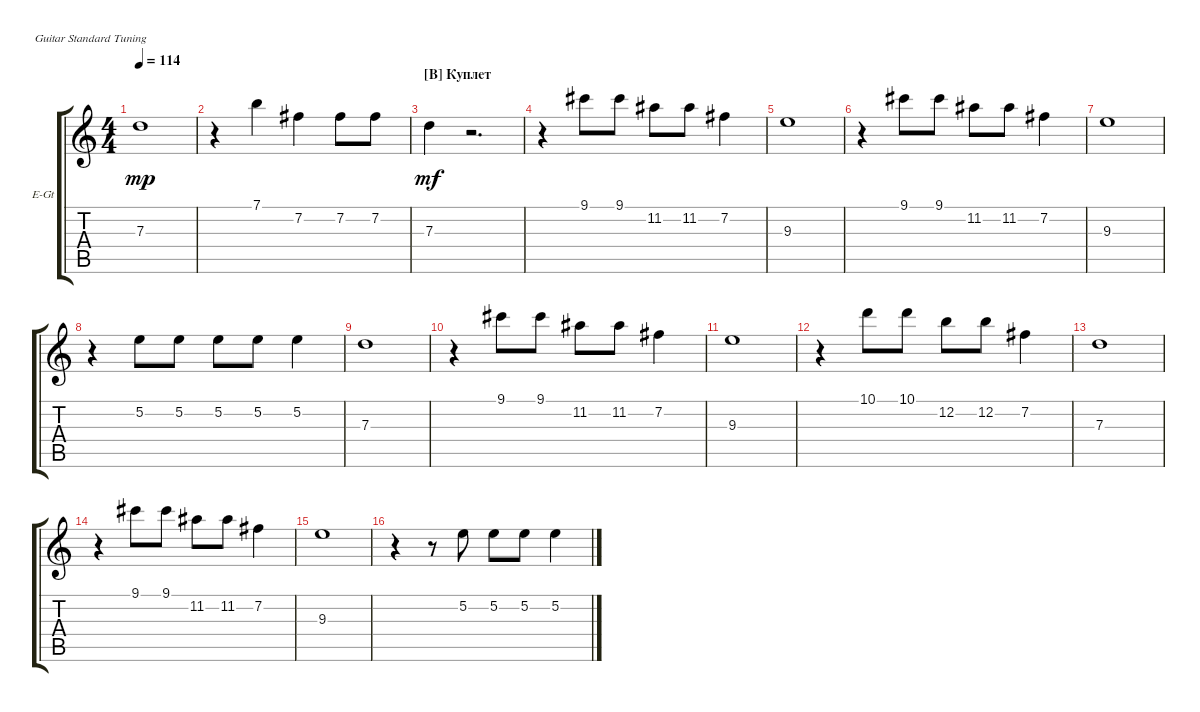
\defaultSystemsLayout 4
\bracketExtendMode groupsimilarinstruments
\firstSystemTrackNameOrientation horizontal
\otherSystemsTrackNameOrientation horizontal
\track ("В. Бутусов (Вокал)" "E-Gt") {instrument electricguitarclean}
\staff {score tabs}
\tuning (E4 B3 G3 D3 A2 E2)
\ts (4 4)
\tempo 114
\clef g2
\ks c
7.3.1{dy mp} |
r.4 7.1.4 7.2.4 7.2.8 7.2.8 |
\section ("B" "Куплет")
7.3.4{dy mf} r.2{d} |
r.4 9.1.8 9.1.8 11.2.8 11.2.8 7.2.4 |
9.3.1 |
r.4 9.1.8 9.1.8 11.2.8 11.2.8 7.2.4 |
9.3.1 |
r.4 5.2.8 5.2.8 5.2.8 5.2.8 5.2.4 |
7.3.1 |
r.4 9.1.8 9.1.8 11.2.8 11.2.8 7.2.4 |
9.3.1 |
r.4 10.1.8 10.1.8 12.2.8 12.2.8 7.2.4 |
7.3.1 |
r.4 9.1.8 9.1.8 11.2.8 11.2.8 7.2.4 |
9.3.1 |
r.4 r.8 5.2.8 5.2.8 5.2.8 5.2.4
